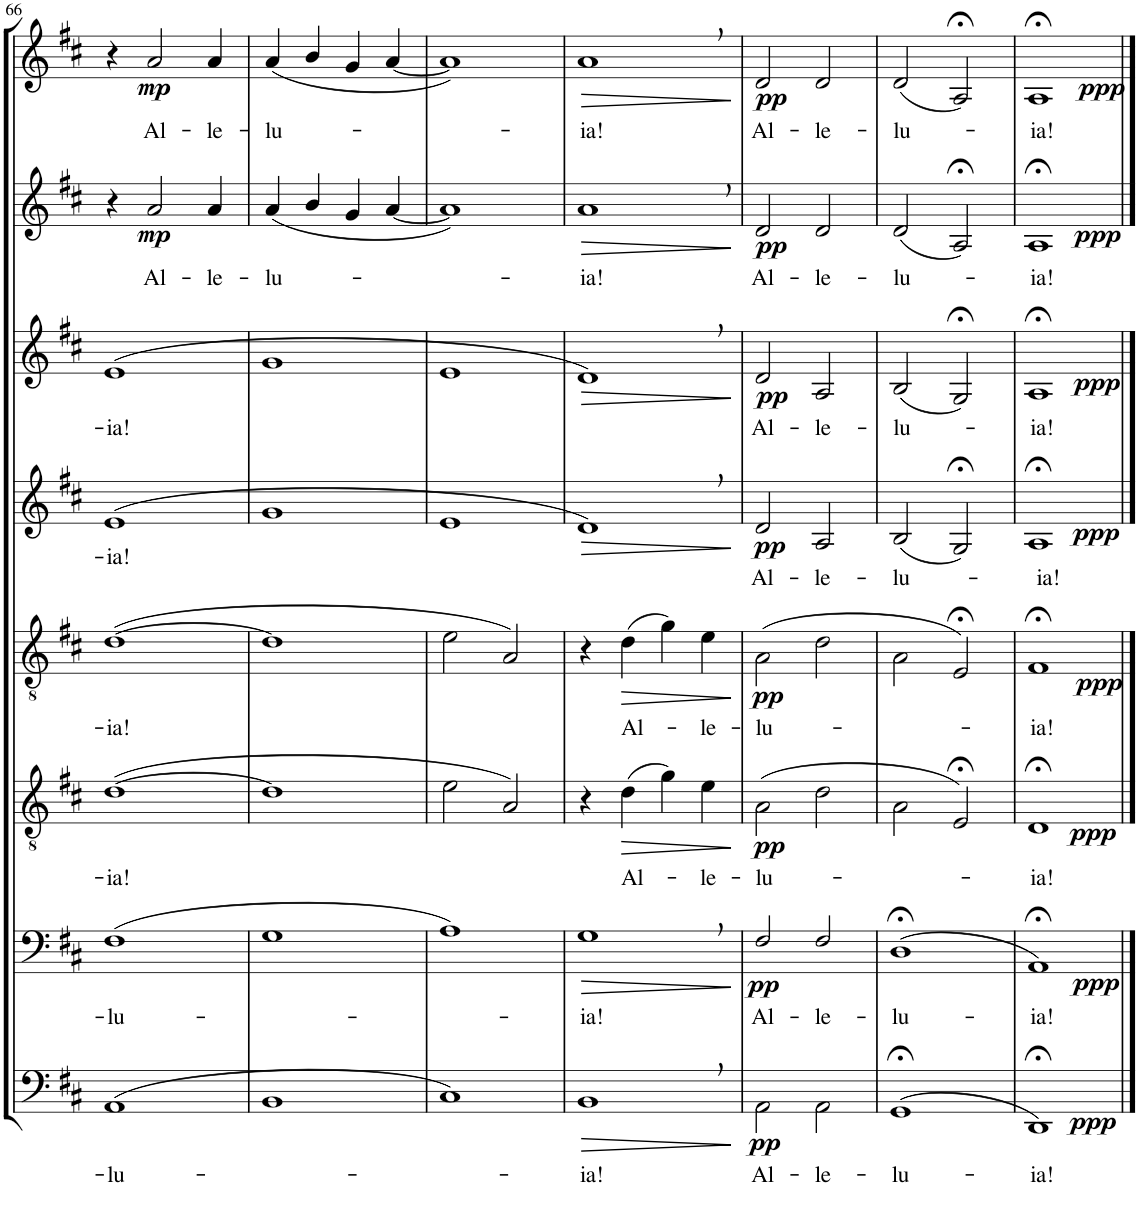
**kern	**text	**dynam	**kern	**text	**dynam	**kern	**text	**dynam	**kern	**text	**dynam	**kern	**text	**dynam	**kern	**text	**dynam	**kern	**text	**dynam	**kern	**text	**dynam
*part8	*part8	*part8	*part7	*part7	*part7	*part6	*part6	*part6	*part5	*part5	*part5	*part4	*part4	*part4	*part3	*part3	*part3	*part2	*part2	*part2	*part1	*part1	*part1
*staff8	*staff8	*staff8	*staff7	*staff7	*staff7	*staff6	*staff6	*staff6	*staff5	*staff5	*staff5	*staff4	*staff4	*staff4	*staff3	*staff3	*staff3	*staff2	*staff2	*staff2	*staff1	*staff1	*staff1
*I"Bassi II	*	*	*I"Bassi I	*	*	*I"Tenori II	*	*	*I"Tenori I	*	*	*I"Contralti II	*	*	*I"Contralti I	*	*	*I"Soprani II	*	*	*I"Soprani I	*	*
!!LO:PB:g=z
*clefF4	*	*	*clefF4	*	*	*clefGv2	*	*	*clefGv2	*	*	*clefG2	*	*	*clefG2	*	*	*clefG2	*	*	*clefG2	*	*
*k[f#c#]	*	*	*k[f#c#]	*	*	*k[f#c#]	*	*	*k[f#c#]	*	*	*k[f#c#]	*	*	*k[f#c#]	*	*	*k[f#c#]	*	*	*k[f#c#]	*	*
*D:	*	*	*D:	*	*	*D:	*	*	*D:	*	*	*D:	*	*	*D:	*	*	*D:	*	*	*D:	*	*
*M4/4	*	*	*M4/4	*	*	*M4/4	*	*	*M4/4	*	*	*M4/4	*	*	*M4/4	*	*	*M4/4	*	*	*M4/4	*	*
=66	=66	=66	=66	=66	=66	=66	=66	=66	=66	=66	=66	=66	=66	=66	=66	=66	=66	=66	=66	=66	=66	=66	=66
!	!LO:LY:b	!	!	!LO:LY:b	!	!	!LO:LY:b	!	!	!LO:LY:b	!	!	!LO:LY:b	!	!	!LO:LY:b	!	!	!	!	!	!	!
(1AA	-lu-	.	(1F#	-lu-	.	([1d	-ia!	.	([1d	-ia!	.	(1e	-ia!	.	(1e	-ia!	.	4r	.	.	4r	.	.
!	!	!	!	!	!	!	!	!	!	!	!	!	!	!	!	!	!	!	!LO:LY:b	!LO:DY:b	!	!LO:LY:b	!LO:DY:b
.	.	.	.	.	.	.	.	.	.	.	.	.	.	.	.	.	.	2a/	Al-	mp	2a/	Al-	mp
!	!	!	!	!	!	!	!	!	!	!	!	!	!	!	!	!	!	!	!LO:LY:b	!	!	!LO:LY:b	!
.	.	.	.	.	.	.	.	.	.	.	.	.	.	.	.	.	.	4a/	-le-	.	4a/	-le-	.
=67	=67	=67	=67	=67	=67	=67	=67	=67	=67	=67	=67	=67	=67	=67	=67	=67	=67	=67	=67	=67	=67	=67	=67
!	!	!	!	!	!	!	!	!	!	!	!	!	!	!	!	!	!	!	!LO:LY:b	!	!	!LO:LY:b	!
1BB	.	.	1G	.	.	1d]	.	.	1d]	.	.	1g	.	.	1g	.	.	(4a/	-lu-	.	(4a/	-lu-	.
.	.	.	.	.	.	.	.	.	.	.	.	.	.	.	.	.	.	4b/	.	.	4b/	.	.
.	.	.	.	.	.	.	.	.	.	.	.	.	.	.	.	.	.	4g/	.	.	4g/	.	.
.	.	.	.	.	.	.	.	.	.	.	.	.	.	.	.	.	.	[4a/	.	.	[4a/	.	.
=68	=68	=68	=68	=68	=68	=68	=68	=68	=68	=68	=68	=68	=68	=68	=68	=68	=68	=68	=68	=68	=68	=68	=68
1C#)	.	.	1A)	.	.	2e\	.	.	2e\	.	.	1e	.	.	1e	.	.	1a])	.	.	1a])	.	.
.	.	.	.	.	.	2A/)	.	.	2A/)	.	.	.	.	.	.	.	.	.	.	.	.	.	.
=69	=69	=69	=69	=69	=69	=69	=69	=69	=69	=69	=69	=69	=69	=69	=69	=69	=69	=69	=69	=69	=69	=69	=69
!	!LO:LY:b	!LO:HP:b	!	!LO:LY:b	!LO:HP:b	!	!	!	!	!	!	!	!	!LO:HP:b	!	!	!LO:HP:b	!	!LO:LY:b	!LO:HP:b	!	!LO:LY:b	!LO:HP:b
1BB,	ia!	>	1G,	-ia!	>	4r	.	.	4r	.	.	1d,)	.	>	1d,)	.	>	1a,	-ia!	>	1a,	-ia!	>
!	!	!	!	!	!	!	!LO:LY:b	!LO:HP:b	!	!LO:LY:b	!LO:HP:b	!	!	!	!	!	!	!	!	!	!	!	!
.	.	.	.	.	.	(4d\	Al-	>	(4d\	Al-	>	.	.	.	.	.	.	.	.	.	.	.	.
.	.	.	.	.	.	4g\)	.	.	4g\)	.	.	.	.	.	.	.	.	.	.	.	.	.	.
!	!	!	!	!	!	!	!LO:LY:b	!	!	!LO:LY:b	!	!	!	!	!	!	!	!	!	!	!	!	!
.	.	.	.	.	.	4e\	-le-	.	4e\	-le-	.	.	.	.	.	.	.	.	.	.	.	.	.
.	.	]	.	.	]	.	.	]	.	.	]	.	.	]	.	.	]	.	.	]	.	.	]
=70	=70	=70	=70	=70	=70	=70	=70	=70	=70	=70	=70	=70	=70	=70	=70	=70	=70	=70	=70	=70	=70	=70	=70
!	!LO:LY:b	!LO:DY:b	!	!LO:LY:b	!LO:DY:b	!	!LO:LY:b	!LO:DY:b	!	!LO:LY:b	!LO:DY:b	!	!LO:LY:b	!LO:DY:b	!	!LO:LY:b	!LO:DY:b	!	!LO:LY:b	!LO:DY:b	!	!LO:LY:b	!LO:DY:b
2AA\	Al-	pp	2F#/	Al-	pp	(2A\	-lu-	pp	(2A\	-lu-	pp	2d/	Al-	pp	2d/	Al-	pp	2d/	Al-	pp	2d/	Al-	pp
!	!LO:LY:b	!	!	!LO:LY:b	!	!	!	!	!	!	!	!	!LO:LY:b	!	!	!LO:LY:b	!	!	!LO:LY:b	!	!	!LO:LY:b	!
2AA\	-le-	.	2F#/	-le-	.	2d\	.	.	2d\	.	.	2A/	-le-	.	2A/	-le-	.	2d/	-le-	.	2d/	-le-	.
=71	=71	=71	=71	=71	=71	=71	=71	=71	=71	=71	=71	=71	=71	=71	=71	=71	=71	=71	=71	=71	=71	=71	=71
!	!LO:LY:b	!	!	!LO:LY:b	!	!	!	!	!	!	!	!	!LO:LY:b	!	!	!LO:LY:b	!	!	!LO:LY:b	!	!	!LO:LY:b	!
(1GG;<	-lu-	.	(1D;<	-lu-	.	2A\	.	.	2A\	.	.	(2B/	-lu-	.	(2B/	-lu-	.	(2d/	-lu-	.	(2d/	-lu-	.
.	.	.	.	.	.	2E;</)	.	.	2E;</)	.	.	2G;</)	.	.	2G;</)	.	.	2A;</)	.	.	2A;</)	.	.
=72	=72	=72	=72	=72	=72	=72	=72	=72	=72	=72	=72	=72	=72	=72	=72	=72	=72	=72	=72	=72	=72	=72	=72
!	!LO:LY:b	!LO:DY:b	!	!LO:LY:b	!LO:DY:b	!	!LO:LY:b	!LO:DY:b	!	!LO:LY:b	!LO:DY:b	!	!LO:LY:b	!LO:DY:b	!	!LO:LY:b	!LO:DY:b	!	!LO:LY:b	!LO:DY:b	!	!LO:LY:b	!LO:DY:b
1DD;<)	-ia!	ppp	1AA;<)	-ia!	ppp	1D;<	-ia!	ppp	1F#;<	-ia!	ppp	1A;<	-ia!	ppp	1A;<	-ia!	ppp	1A;<	-ia!	ppp	1A;<	-ia!	ppp
==	==	==	==	==	==	==	==	==	==	==	==	==	==	==	==	==	==	==	==	==	==	==	==
*-	*-	*-	*-	*-	*-	*-	*-	*-	*-	*-	*-	*-	*-	*-	*-	*-	*-	*-	*-	*-	*-	*-	*-
